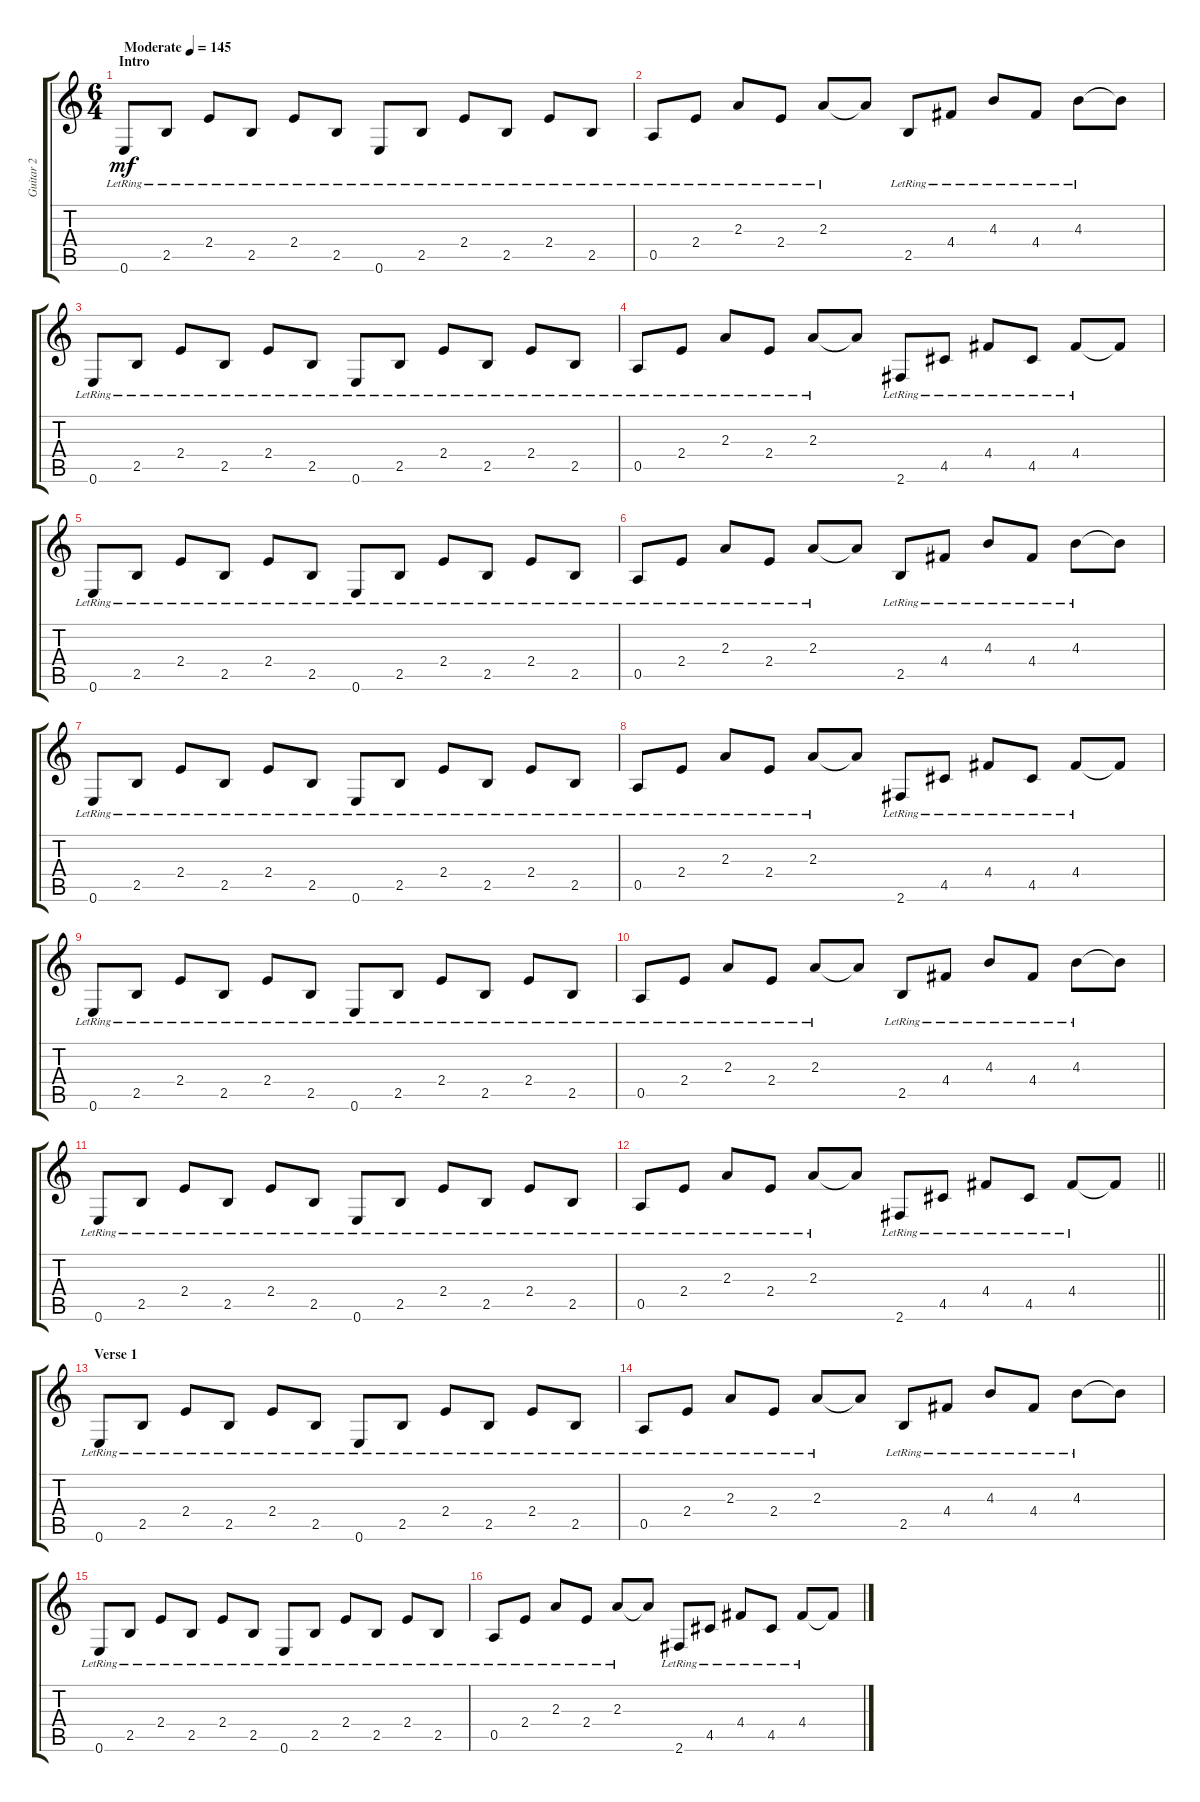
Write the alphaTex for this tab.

\track ("Guitar 2" "Guitar 2") {instrument electricguitarclean}
\staff {score tabs}
\tuning (E4 B3 G3 D3 A2 E2) {hide}
\ts (6 4)
\section ("" "Intro")
\tempo (145 "Moderate")
\clef g2
\ks c
0.6{lr}.8{dy mf instrument electricguitarclean} 2.5{lr}.8 2.4{lr}.8 2.5{lr}.8 2.4{lr}.8 2.5{lr}.8 0.6{lr}.8 2.5{lr}.8 2.4{lr}.8 2.5{lr}.8 2.4{lr}.8 2.5{lr}.8 |
0.5{lr}.8 2.4{lr}.8 2.3{lr}.8 2.4{lr}.8 2.3{lr}.8 2.3{t}.8 2.5{lr}.8 4.4{lr}.8 4.3{lr}.8 4.4{lr}.8 4.3{lr}.8 4.3{t}.8 |
0.6{lr}.8 2.5{lr}.8 2.4{lr}.8 2.5{lr}.8 2.4{lr}.8 2.5{lr}.8 0.6{lr}.8 2.5{lr}.8 2.4{lr}.8 2.5{lr}.8 2.4{lr}.8 2.5{lr}.8 |
0.5{lr}.8 2.4{lr}.8 2.3{lr}.8 2.4{lr}.8 2.3{lr}.8 2.3{t}.8 2.6{lr}.8 4.5{lr}.8 4.4{lr}.8 4.5{lr}.8 4.4{lr}.8 4.4{t}.8 |
0.6{lr}.8 2.5{lr}.8 2.4{lr}.8 2.5{lr}.8 2.4{lr}.8 2.5{lr}.8 0.6{lr}.8 2.5{lr}.8 2.4{lr}.8 2.5{lr}.8 2.4{lr}.8 2.5{lr}.8 |
0.5{lr}.8 2.4{lr}.8 2.3{lr}.8 2.4{lr}.8 2.3{lr}.8 2.3{t}.8 2.5{lr}.8 4.4{lr}.8 4.3{lr}.8 4.4{lr}.8 4.3{lr}.8 4.3{t}.8 |
0.6{lr}.8 2.5{lr}.8 2.4{lr}.8 2.5{lr}.8 2.4{lr}.8 2.5{lr}.8 0.6{lr}.8 2.5{lr}.8 2.4{lr}.8 2.5{lr}.8 2.4{lr}.8 2.5{lr}.8 |
0.5{lr}.8 2.4{lr}.8 2.3{lr}.8 2.4{lr}.8 2.3{lr}.8 2.3{t}.8 2.6{lr}.8 4.5{lr}.8 4.4{lr}.8 4.5{lr}.8 4.4{lr}.8 4.4{t}.8 |
0.6{lr}.8 2.5{lr}.8 2.4{lr}.8 2.5{lr}.8 2.4{lr}.8 2.5{lr}.8 0.6{lr}.8 2.5{lr}.8 2.4{lr}.8 2.5{lr}.8 2.4{lr}.8 2.5{lr}.8 |
0.5{lr}.8 2.4{lr}.8 2.3{lr}.8 2.4{lr}.8 2.3{lr}.8 2.3{t}.8 2.5{lr}.8 4.4{lr}.8 4.3{lr}.8 4.4{lr}.8 4.3{lr}.8 4.3{t}.8 |
0.6{lr}.8 2.5{lr}.8 2.4{lr}.8 2.5{lr}.8 2.4{lr}.8 2.5{lr}.8 0.6{lr}.8 2.5{lr}.8 2.4{lr}.8 2.5{lr}.8 2.4{lr}.8 2.5{lr}.8 |
\barLineRight lightlight
0.5{lr}.8 2.4{lr}.8 2.3{lr}.8 2.4{lr}.8 2.3{lr}.8 2.3{t}.8 2.6{lr}.8 4.5{lr}.8 4.4{lr}.8 4.5{lr}.8 4.4{lr}.8 4.4{t}.8 |
\section ("" "Verse 1")
0.6{lr}.8 2.5{lr}.8 2.4{lr}.8 2.5{lr}.8 2.4{lr}.8 2.5{lr}.8 0.6{lr}.8 2.5{lr}.8 2.4{lr}.8 2.5{lr}.8 2.4{lr}.8 2.5{lr}.8 |
0.5{lr}.8 2.4{lr}.8 2.3{lr}.8 2.4{lr}.8 2.3{lr}.8 2.3{t}.8 2.5{lr}.8 4.4{lr}.8 4.3{lr}.8 4.4{lr}.8 4.3{lr}.8 4.3{t}.8 |
0.6{lr}.8 2.5{lr}.8 2.4{lr}.8 2.5{lr}.8 2.4{lr}.8 2.5{lr}.8 0.6{lr}.8 2.5{lr}.8 2.4{lr}.8 2.5{lr}.8 2.4{lr}.8 2.5{lr}.8 |
0.5{lr}.8 2.4{lr}.8 2.3{lr}.8 2.4{lr}.8 2.3{lr}.8 2.3{t}.8 2.6{lr}.8 4.5{lr}.8 4.4{lr}.8 4.5{lr}.8 4.4{lr}.8 4.4{t}.8
